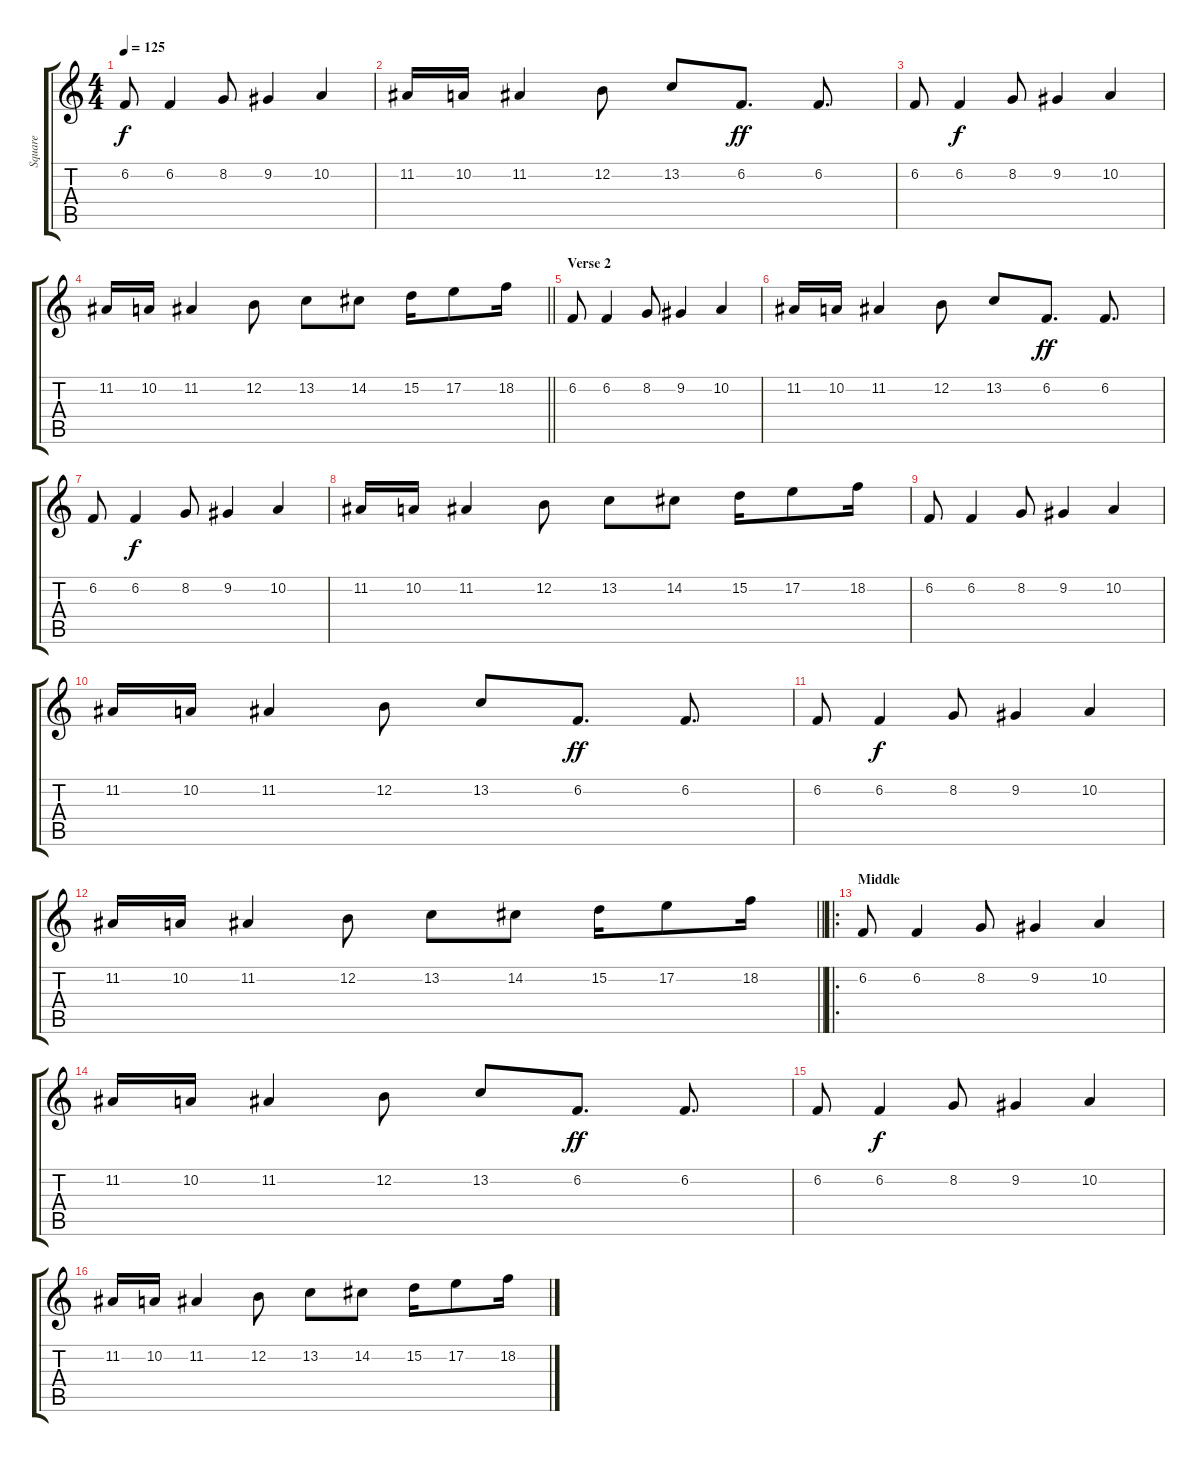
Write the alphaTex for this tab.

\track ("Square" "Square") {instrument lead1square}
\staff {score tabs}
\tuning (E4 B3 G3 D3 A2 E2) {hide}
\ts (4 4)
\tempo 125
\clef g2
\ks c
6.2.8{dy f} 6.2.4 8.2.8 9.2.4 10.2.4 |
11.2.16 10.2.16 11.2.4 12.2.8 13.2.8 6.2.8{d dy ff} 6.2.8{d} |
6.2.8 6.2.4{dy f} 8.2.8 9.2.4 10.2.4 |
\barLineRight lightlight
11.2.16 10.2.16 11.2.4 12.2.8 13.2.8 14.2.8 15.2.16 17.2.8 18.2.16 |
\section ("" "Verse 2")
6.2.8 6.2.4 8.2.8 9.2.4 10.2.4 |
11.2.16 10.2.16 11.2.4 12.2.8 13.2.8 6.2.8{d dy ff} 6.2.8{d} |
6.2.8 6.2.4{dy f} 8.2.8 9.2.4 10.2.4 |
11.2.16 10.2.16 11.2.4 12.2.8 13.2.8 14.2.8 15.2.16 17.2.8 18.2.16 |
6.2.8 6.2.4 8.2.8 9.2.4 10.2.4 |
11.2.16 10.2.16 11.2.4 12.2.8 13.2.8 6.2.8{d dy ff} 6.2.8{d} |
6.2.8 6.2.4{dy f} 8.2.8 9.2.4 10.2.4 |
\barLineRight lightlight
11.2.16 10.2.16 11.2.4 12.2.8 13.2.8 14.2.8 15.2.16 17.2.8 18.2.16 |
\ro
\section ("" "Middle")
6.2.8 6.2.4 8.2.8 9.2.4 10.2.4 |
11.2.16 10.2.16 11.2.4 12.2.8 13.2.8 6.2.8{d dy ff} 6.2.8{d} |
6.2.8 6.2.4{dy f} 8.2.8 9.2.4 10.2.4 |
11.2.16 10.2.16 11.2.4 12.2.8 13.2.8 14.2.8 15.2.16 17.2.8 18.2.16
